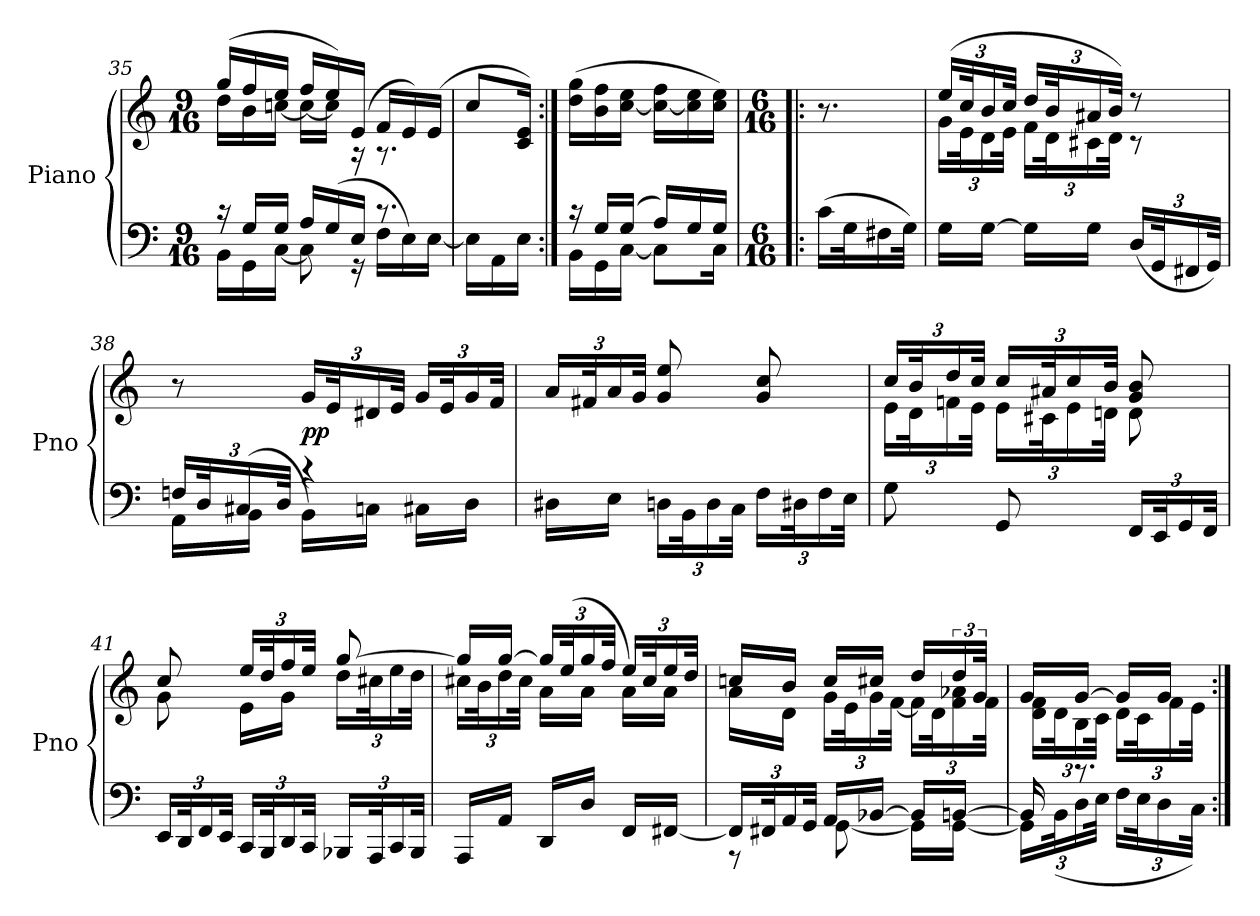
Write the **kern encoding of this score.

**kern	**kern	**dynam
*part1	*part1	*part1
*staff2	*staff1	*staff1/2
*I"Piano	*	*
*I'Pno	*	*
*clefF4	*clefG2	*
*k[]	*k[]	*
*C:	*C:	*
*M9/16	*M9/16	*
=35	=35	=35
*^	*^	*
16r	16BB\LL	(16gg/LL	16dd\LL	.
16G/LL	16GG\	16ff/	16b\	.
16G/JJ	[16C\JJ	16ee/JJ	[16ccn\JJ	.
16A/LL	8C\]	16ff/LL	16cc\LL_	.
(16G/	.	16ee/)	16cc\JJ]	.
16E/JJ	16r	(16e/JJ	16r	.
8.r	16F\LL	16f/LL	8.r	.
.	16E\)	16e/)	.	.
.	[16E\JJ	(16e/JJ	.	.
*v	*v	*	*	*
*	*v	*v	*
=36	=36	=36
16E\LL]	8cc/L	.
16AA\	.	.
16E\JJ	16c/ 16e/Jk)	.
=:|!	=:|!	=:|!
*^	*	*
16r	16BB\LL	(16dd\ 16gg\LL	.
16G/LL	16GG\	16b\ 16ff\	.
(16G/JJ	[16C\JJ	[16cc\ 16ee\JJ	.
16A/LL)	8C\L]	16cc_\ 16ff\LL	.
16G/	.	16cc]\ 16ee\	.
16G/JJ	16C\Jk	16cc\ 16ee\JJ)	.
*v	*v	*	*
=!|:	=!|:	=!|:
*M6/16	*M6/16	*
(16c\LL	8.r	.
32G\K	.	.
16F#X\	.	.
32G\JJk)	.	.
=37	=37	=37
*	*^	*
16G\LL	(24ee/LL	24g\LL	.
.	48cc/K	48e\K	.
[16G\JJ	24b/	24d\	.
.	48cc/JJk	48e\JJk	.
16G\LL]	24dd/LL	24f\LL	.
.	48b/K	48d\K	.
16G\JJ	24a#X/	24c#X\	.
.	48b/JJk)	48d\JJk	.
(24D/LL	8r	8r	.
48GG/K	.	.	.
24FF#X/	.	.	.
48GG/JJk)	.	.	.
*	*v	*v	*
=38	=38	=38
*^	*	*
24Fn/LL	16AA\LL	8r	.
48D/K	.	.	.
(24C#X/	16BB\JJ	.	.
48D/JJk	.	.	.
4r	16BB\LL)	24g/LL	pp
.	.	48e/K	.
.	16Cn\JJ	24d#X/	.
.	.	48e/JJk	.
.	16C#X\LL	24g/LL	.
.	.	48e/K	.
.	16D\JJ	24g/	.
.	.	48f/JJk	.
*v	*v	*	*
=39	=39	=39
16D#X\LL	24a/LL	.
.	48f#X/K	.
16E\JJ	24a/	.
.	48g/JJk	.
24Dn\LL	8g/ 8ee/	.
48BB\K	.	.
24D\	.	.
48C\JJk	.	.
24F\LL	8g/ 8cc/	.
48D#X\K	.	.
24F\	.	.
48E\JJk	.	.
=40	=40	=40
*	*^	*
8G\	24cc/LL	24e\LL	.
.	48b/K	48d\K	.
.	24dd/	24fn\	.
.	48cc/JJk	48e\JJk	.
8GG/	24cc/LL	24e\LL	.
.	48a#X/K	48c#X\K	.
.	24cc/	24e\	.
.	48b/JJk	48dn\JJk	.
24FF/LL	8g/ 8b/	8d\	.
48EE/K	.	.	.
24GG/	.	.	.
48FF/JJk	.	.	.
=41	=41	=41	=41
24EE/LL	8cc/	8g\	.
48DD/K	.	.	.
24FF/	.	.	.
48EE/JJk	.	.	.
24CC/LL	24ee/LL	16e\LL	.
48BBB/K	48dd/K	.	.
24DD/	24ff/	16g\JJ	.
48CC/JJk	48ee/JJk	.	.
24BBB-X/LL	[8gg/	24dd\LL	.
48AAA/K	.	48cc#X\K	.
24CC/	.	24ee\	.
48BBB-/JJk	.	48dd\JJk	.
=42	=42	=42	=42
16AAA/LL	16gg/LL]	24cc#X\LL	.
.	.	48b\K	.
16AA/JJ	[16gg/JJ	24dd\	.
.	.	48cc#\JJk	.
16DD/LL	24gg/LL]	16a\LL	.
.	(48ee/K	.	.
16D/JJ	24gg/	16a\JJ	.
.	48ff/JJk	.	.
16FF/LL	24ee/LL	16a\LL)	.
.	48cc#/K	.	.
[16FF#X/JJ	24ee/	16a\JJ	.
.	48dd/JJk	.	.
=43	=43	=43	=43
*^	*	*	*
24FF#/LL]	8r	16ccn/LL	16a\LL	.
48FF#X/K	.	.	.	.
24AA/	.	16b/JJ	16d\JJ	.
48GG/JJk	.	.	.	.
16AA/LL	[8GG\	16cc/LL	24g\LL	.
.	.	.	48e\K	.
[16BB-X/JJ	.	16cc#X/JJ	24g\	.
.	.	.	[48f\JJk	.
16BB-/LL]	16GG\LL]	16dd/LL	24f\LL]	.
.	.	.	48d\K	.
[16BBn/JJ	[16GG\JJ	24dd/	24f\ 24a-X\	.
.	.	48g/JJk	48f\JJk	.
=44	=44	=44	=44	=44
16BB/]	24GG\LL]	16g/LL	24d\ 24f\LL	.
.	(48BB\K	.	48d\K	.
8.r	24D\	[16g/JJ	24B\	.
.	48E\JJk	.	48c\JJk	.
.	24F\LL	16g/LL]	24d\LL	.
.	48E\K	.	48c\K	.
.	24D\	16g/JJ	24f\	.
.	48C\JJk)	.	48e\JJk	.
*v	*v	*	*	*
*	*v	*v	*
=:|!	=:|!	=:|!
*-	*-	*-
